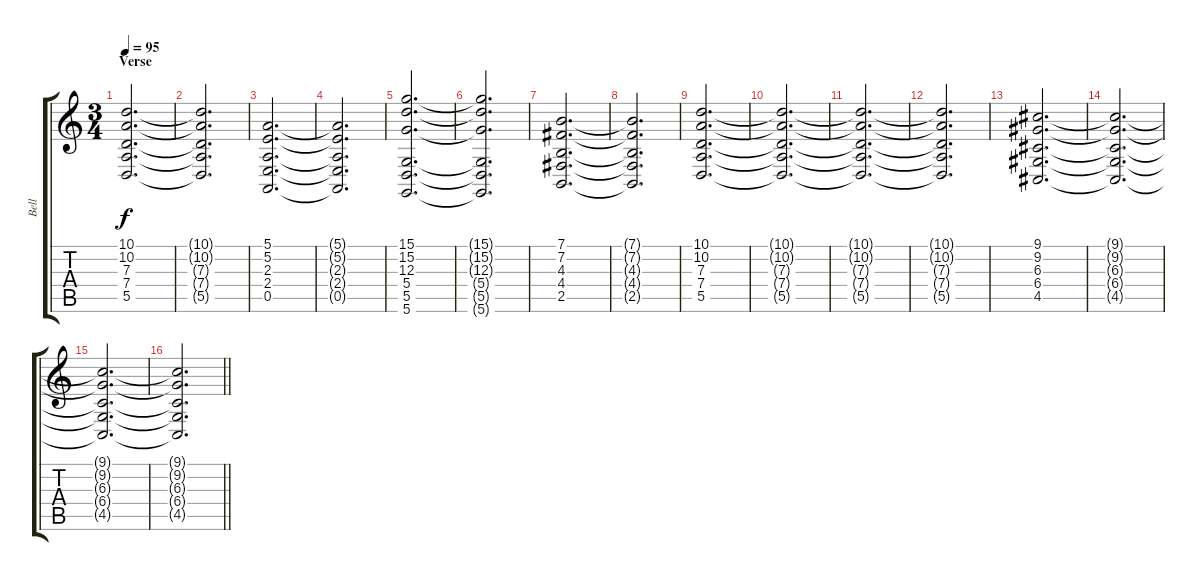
\track ("Bell" "Bell") {instrument violin}
\staff {score tabs}
\tuning (E4 B3 G3 D3 A2 D2) {hide}
\ts (3 4)
\section ("" "Verse")
\tempo 95
\clef g2
\ks c
(10.1 10.2 7.3 7.4 5.5).2{d dy f volume 16} |
(10.1{t} 10.2{t} 7.3{t} 7.4{t} 5.5{t}).2{d} |
(5.1 5.2 2.3 2.4 0.5).2{d volume 11} |
(5.1{t} 5.2{t} 2.3{t} 2.4{t} 0.5{t}).2{d} |
(15.1 15.2 12.3 5.4 5.5 5.6).2{d} |
(15.1{t} 15.2{t} 12.3{t} 5.4{t} 5.5{t} 5.6{t}).2{d} |
(7.1 7.2 4.3 4.4 2.5).2{d} |
(7.1{t} 7.2{t} 4.3{t} 4.4{t} 2.5{t}).2{d} |
(10.1 10.2 7.3 7.4 5.5).2{d} |
(10.1{t} 10.2{t} 7.3{t} 7.4{t} 5.5{t}).2{d} |
(10.1{t} 10.2{t} 7.3{t} 7.4{t} 5.5{t}).2{d} |
(10.1{t} 10.2{t} 7.3{t} 7.4{t} 5.5{t}).2{d} |
(9.1 9.2 6.3 6.4 4.5).2{d} |
(9.1{t} 9.2{t} 6.3{t} 6.4{t} 4.5{t}).2{d} |
(9.1{t} 9.2{t} 6.3{t} 6.4{t} 4.5{t}).2{d} |
\barLineRight lightlight
(9.1{t} 9.2{t} 6.3{t} 6.4{t} 4.5{t}).2{d}
